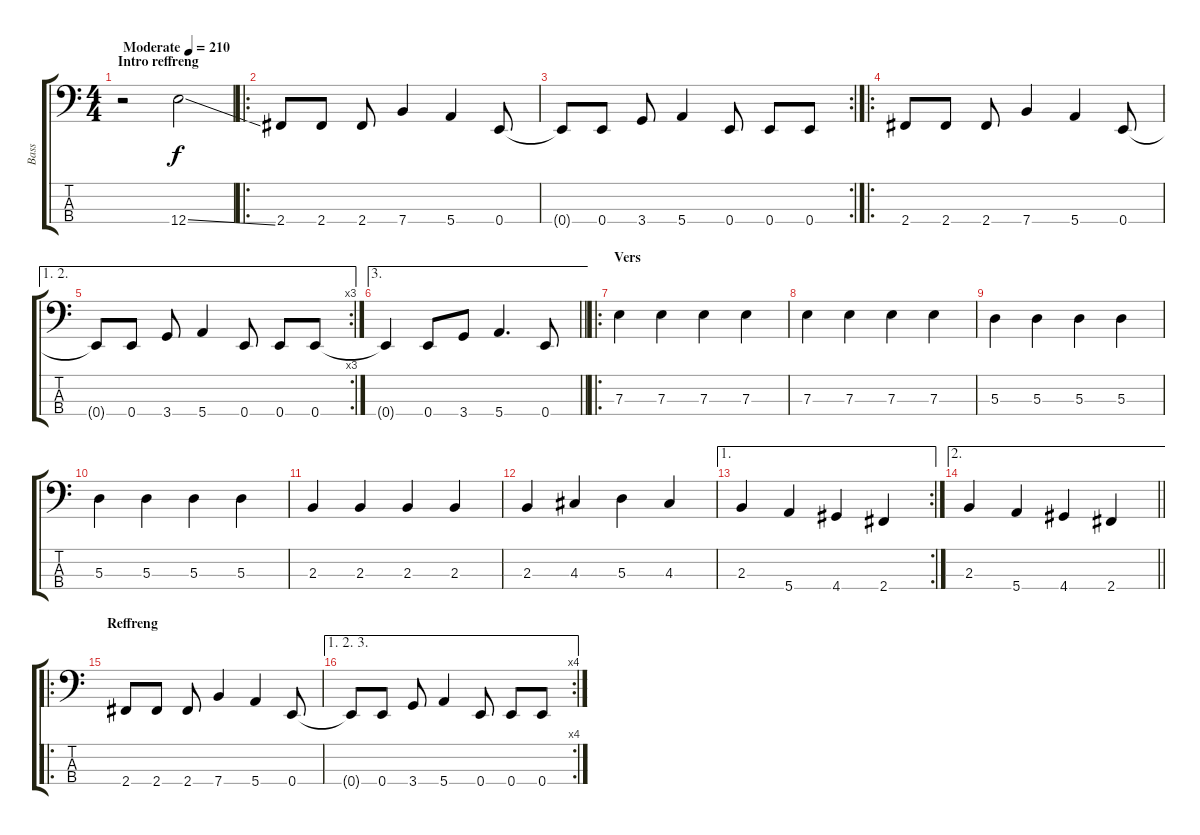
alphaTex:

\track ("Bass" "Bass") {instrument electricbassfinger}
\staff {score tabs}
\tuning (G2 D2 A1 E1) {hide}
\ts (4 4)
\section ("" "Intro reffreng")
\tempo (210 "Moderate")
\clef f4
\ks c
r.2{dy f instrument electricbassfinger} 12.4{ss}.2 |
\ro
2.4.8 2.4.8 2.4.8 7.4.4 5.4.4 0.4.8 |
\rc 2
0.4{t}.8 0.4.8 3.4.8 5.4.4 0.4.8 0.4.8 0.4.8 |
\ro
2.4.8 2.4.8 2.4.8 7.4.4 5.4.4 0.4.8 |
\ae (1 2)
\rc 3
0.4{t}.8 0.4.8 3.4.8 5.4.4 0.4.8 0.4.8 0.4.8 |
\ae 3
\barLineRight lightlight
0.4{t}.4 0.4.8 3.4.8 5.4.4{d} 0.4.8 |
\ro
\section ("" "Vers ")
7.3.4 7.3.4 7.3.4 7.3.4 |
7.3.4 7.3.4 7.3.4 7.3.4 |
5.3.4 5.3.4 5.3.4 5.3.4 |
5.3.4 5.3.4 5.3.4 5.3.4 |
2.3.4 2.3.4 2.3.4 2.3.4 |
2.3.4 4.3.4 5.3.4 4.3.4 |
\ae 1
\rc 2
2.3.4 5.4.4 4.4.4 2.4.4 |
\ae 2
\barLineRight lightlight
2.3.4 5.4.4 4.4.4 2.4.4 |
\ro
\section ("" "Reffreng")
2.4.8 2.4.8 2.4.8 7.4.4 5.4.4 0.4.8 |
\ae (1 2 3)
\rc 4
0.4{t}.8 0.4.8 3.4.8 5.4.4 0.4.8 0.4.8 0.4.8
